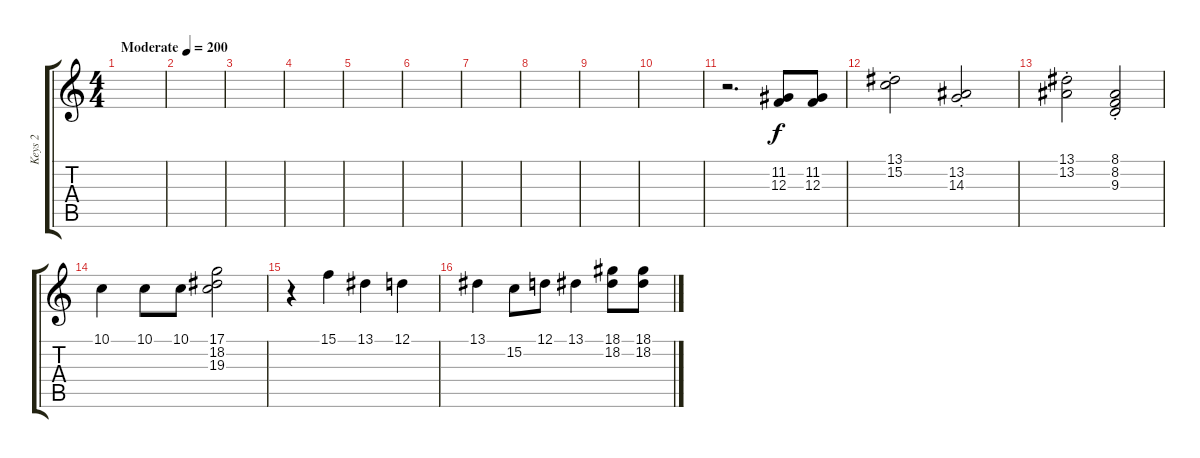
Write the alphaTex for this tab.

\track ("Keys 2" "Keys 2") {instrument trombone}
\staff {score tabs}
\tuning (D4 A3 F3 C3 G2 C2) {hide}
\ts (4 4)
\tempo (200 "Moderate")
\clef g2
\ks c
|
|
|
|
|
|
|
|
|
|
r.2{d} (11.2 12.3).8 (11.2 12.3).8 |
(13.1{st} 15.2{st}).2 (13.2{st} 14.3{st}).2 |
(13.1{st} 13.2{st}).2 (8.1{st} 8.2{st} 9.3{st}).2 |
10.1.4 10.1.8 10.1.8 (17.1 18.2 19.3).2 |
r.4 15.1.4 13.1.4 12.1.4 |
13.1.4 15.2.8 12.1.8 13.1.4 (18.1 18.2).8 (18.1 18.2).8
